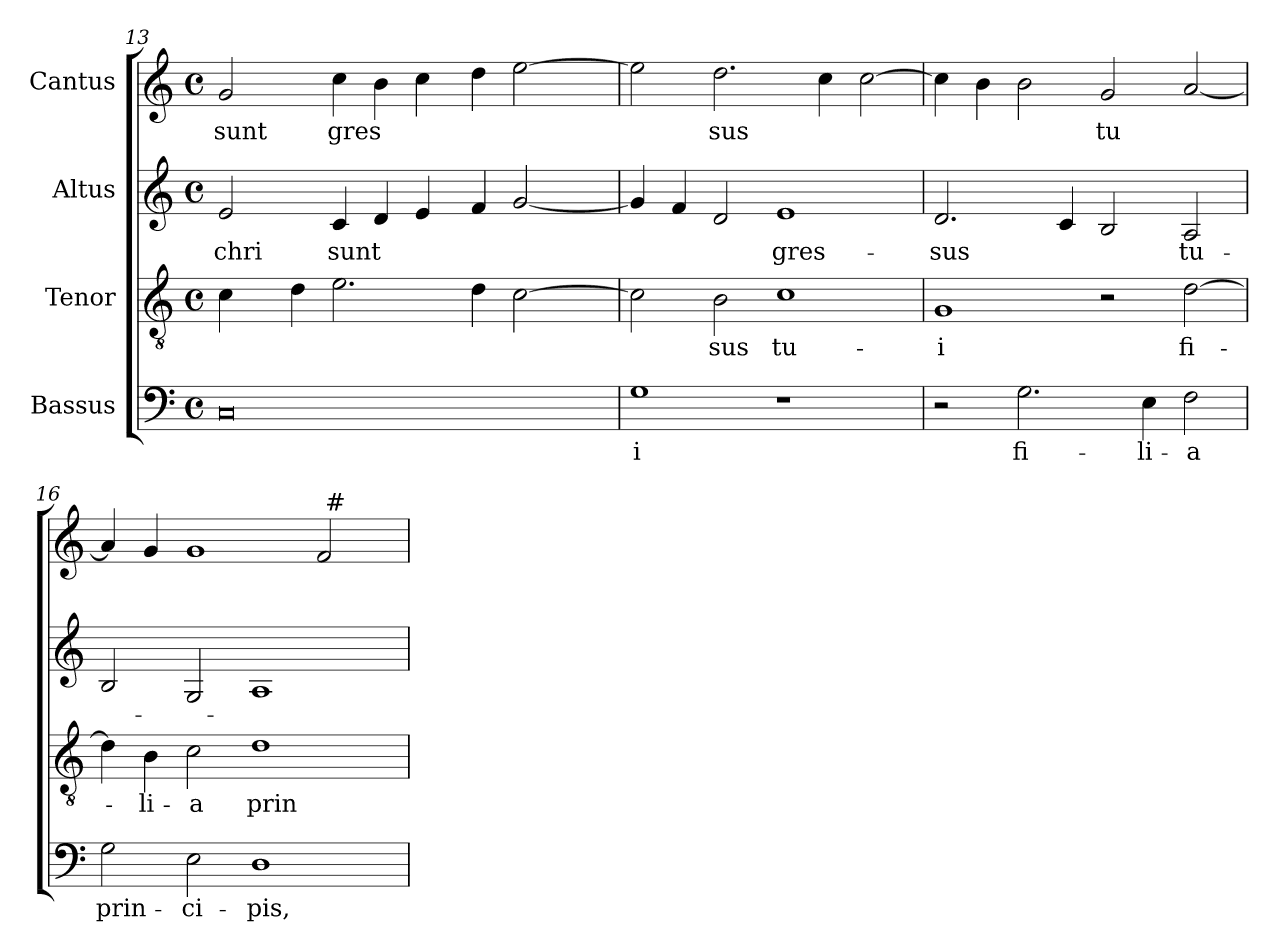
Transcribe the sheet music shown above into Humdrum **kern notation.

**kern	**text	**kern	**text	**kern	**text	**kern	**text
*part4	*part4	*part3	*part3	*part2	*part2	*part1	*part1
*staff4	*staff4	*staff3	*staff3	*staff2	*staff2	*staff1	*staff1
*I"Bassus	*	*I"Tenor	*	*I"Altus	*	*I"Cantus	*
!!LO:LB:g=z
*clefF4	*	*clefGv2	*	*clefG2	*	*clefG2	*
*M4/4	*	*M4/4	*	*M4/4	*	*M4/4	*
*met(c)	*	*met(c)	*	*met(c)	*	*met(c)	*
=13	=13	=13	=13	=13	=13	=13	=13
!	!	!	!	!	!LO:LY:b:cj	!	!LO:LY:b:cj
*^	*	*^	*	*	*	*	*
0C	8...ryy	.	4c\	8ryy	.	2e/	chri	2g/	sunt
.	.	.	.	16ryy	.	.	.	.	.
.	.	.	.	64ryy	.	.	.	.	.
.	.	.	.	1ryy	.	.	.	.	.
.	1ryy	.	.	.	.	.	.	.	.
.	.	.	4d\	.	.	.	.	.	.
!	!	!	!	!	!	!	!LO:LY:b	!	!LO:LY:b
.	.	.	2.e\	.	.	4c/	sunt	4cc\	gres
.	.	.	.	.	.	4d/	.	4b\	.
.	.	.	.	.	.	4e/	.	4cc\	.
.	.	.	.	2ryy	.	.	.	.	.
.	2ryy	.	.	.	.	.	.	.	.
.	.	.	4d\	.	.	4f/	.	4dd\	.
.	.	.	[>2c\	.	.	[<2g/	.	[>2ee\	.
.	.	.	.	4ryy	.	.	.	.	.
.	4ryy	.	.	.	.	.	.	.	.
.	.	.	.	32.ryy	.	.	.	.	.
.	64ryy	.	.	.	.	.	.	.	.
=14	=14	=14	=14	=14	=14	=14	=14	=14	=14
!	!	!LO:LY:b:cj	!	!	!	!	!	!	!
*v	*v	*	*	*	*	*	*	*	*
*	*	*v	*v	*	*	*	*	*
1G	-i	2c\]	.	4g/]	.	2ee\]	.
.	.	.	.	4f/	.	.	.
!	!	!	!LO:LY:b:cj	!	!	!	!LO:LY:b
.	.	2B\	sus	2d/	.	2.dd\	sus
!	!	!	!LO:LY:b:cj	!	!LO:LY:b:cj	!	!
1r	.	1c	tu-	1e	gres-	.	.
.	.	.	.	.	.	4cc\	.
.	.	.	.	.	.	[>2cc\	.
=15	=15	=15	=15	=15	=15	=15	=15
!	!	!	!LO:LY:b:cj	!	!LO:LY:b	!	!
2r	.	1G	-i	2.d/	-sus	4cc\]	.
.	.	.	.	.	.	4b\	.
!	!LO:LY:b:cj	!	!	!	!	!	!
2.G\	fi-	.	.	.	.	2b\	.
.	.	.	.	4c/	.	.	.
!	!	!	!	!	!	!	!LO:LY:b:cj
.	.	2r	.	2B/	.	2g/	tu
!	!LO:LY:b:cj	!	!	!	!	!	!
4E\	-li-	.	.	.	.	.	.
!	!LO:LY:b:cj	!	!LO:LY:b:cj	!	!LO:LY:b:cj	!	!
2F\	-a	[>2d\	fi-	2A/	tu-	[<2a/	.
=16	=16	=16	=16	=16	=16	=16	=16
!	!LO:LY:b:cj	!	!	!	!	!	!
*	*	*	*	*	*	*^	*
2G\	prin-	4d\]	.	2B/	.	4a/]	1ryy	.
!	!	!	!LO:LY:b:cj	!	!	!	!	!
.	.	4B\	-li-	.	.	4g/	.	.
!	!LO:LY:b:cj	!	!LO:LY:b:cj	!	!	!	!	!
2E\	-ci-	2c\	-a	2G/	.	1g	.	.
!	!LO:LY:b:cj	!	!LO:LY:b:cj	!	!	!	!	!
1D	-pis,	1d	prin-	1A	.	.	2ryy	.
.	.	.	.	.	.	2f/	64ryy	.
!	!	!	!	!	!	!	!LO:TX:a:t=#	!
.	.	.	.	.	.	.	4ryy	.
.	.	.	.	.	.	.	8...ryy	.
*	*	*	*	*	*	*v	*v	*
=	=	=	=	=	=	=	=
*-	*-	*-	*-	*-	*-	*-	*-
